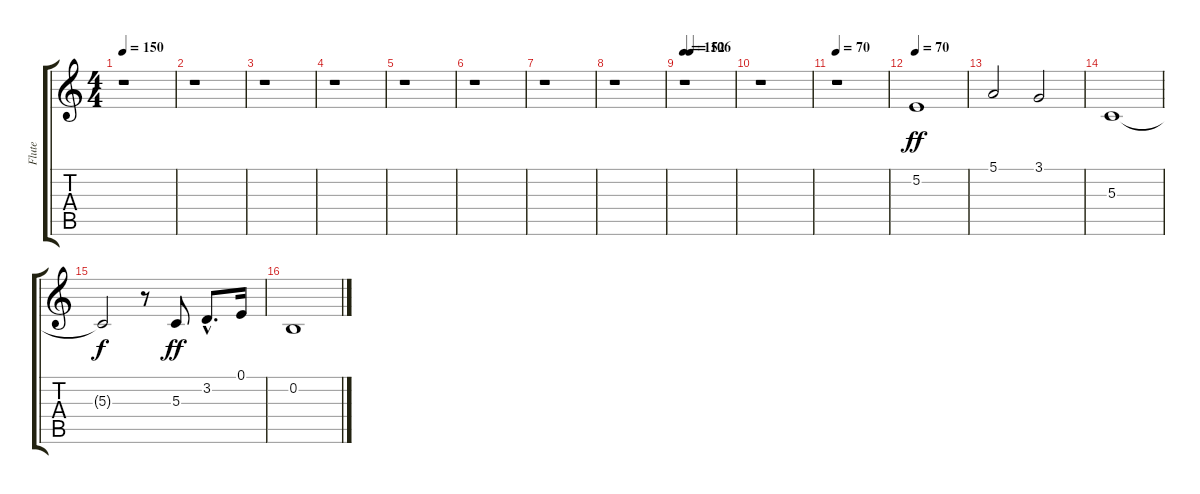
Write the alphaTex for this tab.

\track ("Flute" "Flute") {instrument flute}
\staff {score tabs}
\tuning (E4 B3 G3 D3 A2 E2) {hide}
\ts (4 4)
\tempo 150
\clef g2
\ks c
r.1{dy ff} |
r.1 |
r.1 |
r.1 |
r.1 |
r.1 |
r.1 |
r.1 |
\tempo 152
\tempo (106 0.125)
r.1 |
r.1 |
\tempo 70
r.1 |
\tempo 70
5.2.1 |
5.1.2 3.1.2 |
5.3.1 |
5.3{t}.2{dy f} r.8 5.3.8{dy ff} 3.2{hac}.8{d} 0.1.16 |
0.2.1
